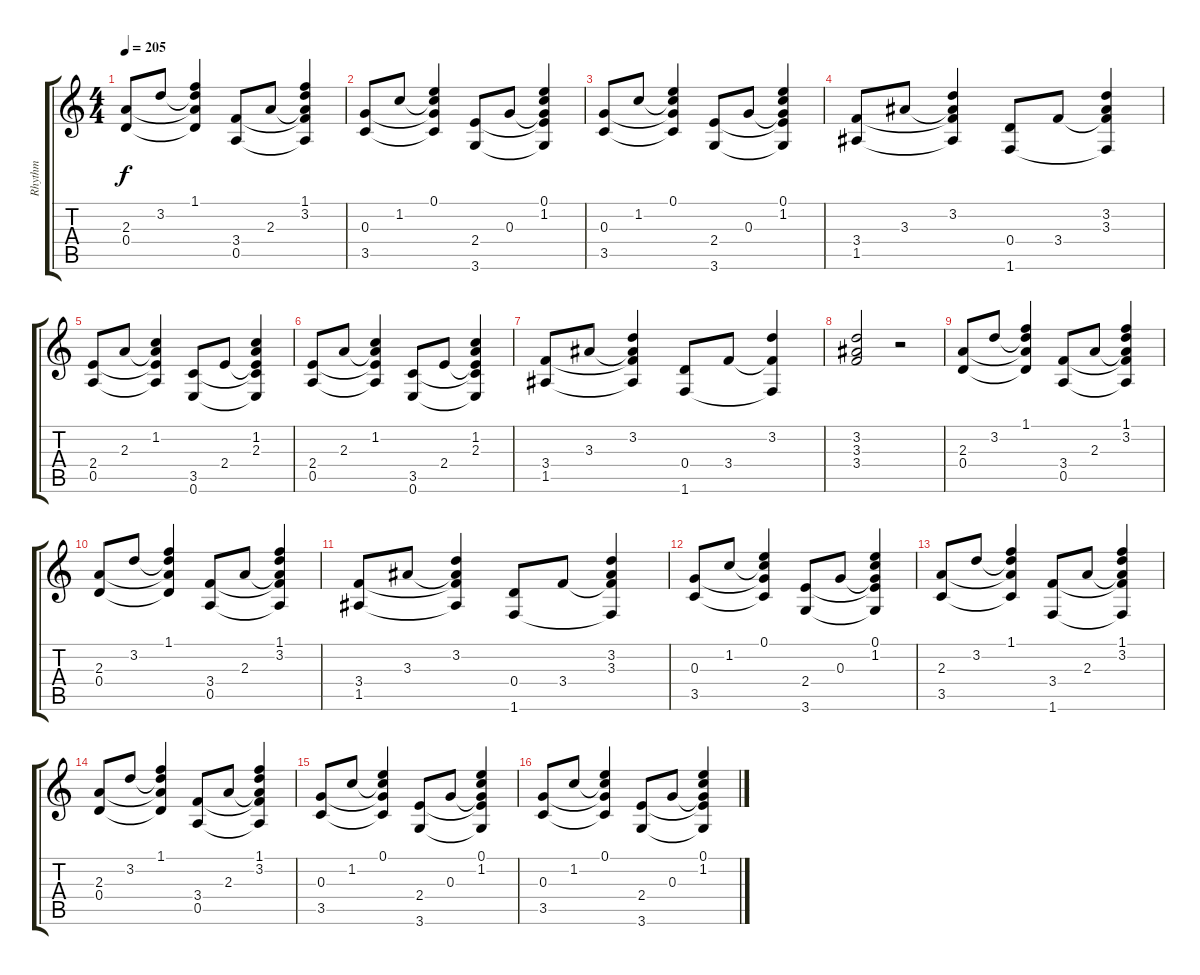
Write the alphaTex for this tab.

\track ("Rhythm" "Rhythm") {instrument acousticguitarsteel}
\staff {score tabs}
\tuning (E4 B3 G3 D3 A2 E2) {hide}
\ts (4 4)
\tempo 205
\clef g2
\ks c
(2.3 0.4).8{dy f} 3.2.8 (1.1 3.2{t} 2.3{t} 0.4{t}).4 (3.4 0.5).8 2.3.8 (1.1 3.2 2.3{t} 3.4{t} 0.5{t}).4 |
(0.3 3.5).8 1.2.8 (0.1 1.2{t} 0.3{t} 3.5{t}).4 (2.4 3.6).8 0.3.8 (0.1 1.2 0.3{t} 2.4{t} 3.6{t}).4 |
(0.3 3.5).8 1.2.8 (0.1 1.2{t} 0.3{t} 3.5{t}).4 (2.4 3.6).8 0.3.8 (0.1 1.2 0.3{t} 2.4{t} 3.6{t}).4 |
(3.4 1.5).8 3.3.8 (3.2 3.3{t} 3.4{t} 1.5{t}).4 (0.4 1.6).8 3.4.8 (3.2 3.3 3.4{t} 1.6{t}).4 |
(2.4 0.5).8 2.3.8 (1.2 2.3{t} 2.4{t} 0.5{t}).4 (3.5 0.6).8 2.4.8 (1.2 2.3 2.4{t} 3.5{t} 0.6{t}).4 |
(2.4 0.5).8 2.3.8 (1.2 2.3{t} 2.4{t} 0.5{t}).4 (3.5 0.6).8 2.4.8 (1.2 2.3 2.4{t} 3.5{t} 0.6{t}).4 |
(3.4 1.5).8 3.3.8 (3.2 3.3{t} 3.4{t} 1.5{t}).4 (0.4 1.6).8 3.4.8 (3.2 3.4{t} 1.6{t}).4 |
(3.2 3.3 3.4).2 r.2 |
(2.3 0.4).8 3.2.8 (1.1 3.2{t} 2.3{t} 0.4{t}).4 (3.4 0.5).8 2.3.8 (1.1 3.2 2.3{t} 3.4{t} 0.5{t}).4 |
(2.3 0.4).8 3.2.8 (1.1 3.2{t} 2.3{t} 0.4{t}).4 (3.4 0.5).8 2.3.8 (1.1 3.2 2.3{t} 3.4{t} 0.5{t}).4 |
(3.4 1.5).8 3.3.8 (3.2 3.3{t} 3.4{t} 1.5{t}).4 (0.4 1.6).8 3.4.8 (3.2 3.3 3.4{t} 1.6{t}).4 |
(0.3 3.5).8 1.2.8 (0.1 1.2{t} 0.3{t} 3.5{t}).4 (2.4 3.6).8 0.3.8 (0.1 1.2 0.3{t} 2.4{t} 3.6{t}).4 |
(2.3 3.5).8 3.2.8 (1.1 3.2{t} 2.3{t} 3.5{t}).4 (3.4 1.6).8 2.3.8 (1.1 3.2 2.3{t} 3.4{t} 1.6{t}).4 |
(2.3 0.4).8 3.2.8 (1.1 3.2{t} 2.3{t} 0.4{t}).4 (3.4 0.5).8 2.3.8 (1.1 3.2 2.3{t} 3.4{t} 0.5{t}).4 |
(0.3 3.5).8 1.2.8 (0.1 1.2{t} 0.3{t} 3.5{t}).4 (2.4 3.6).8 0.3.8 (0.1 1.2 0.3{t} 2.4{t} 3.6{t}).4 |
(0.3 3.5).8 1.2.8 (0.1 1.2{t} 0.3{t} 3.5{t}).4 (2.4 3.6).8 0.3.8 (0.1 1.2 0.3{t} 2.4{t} 3.6{t}).4
